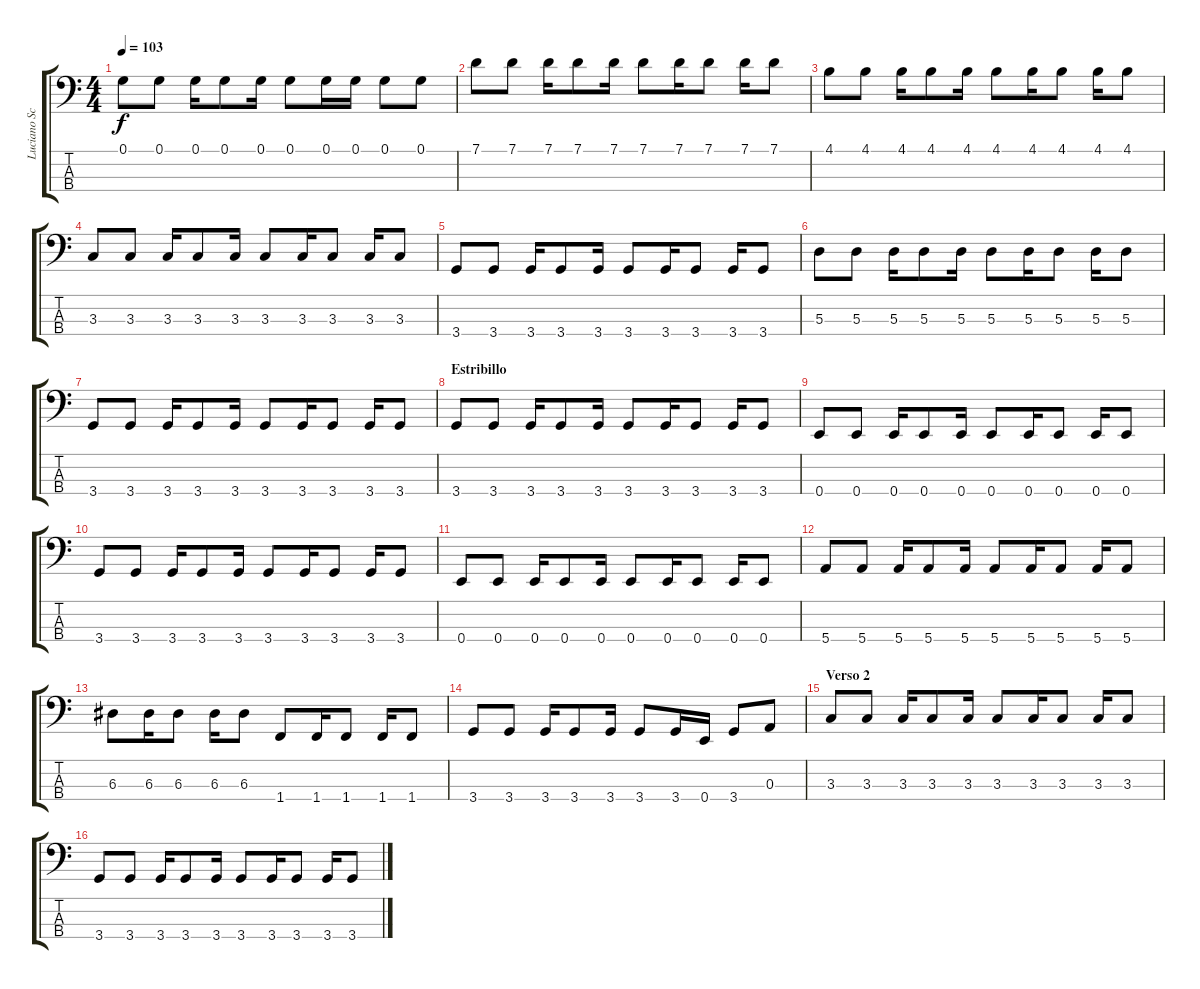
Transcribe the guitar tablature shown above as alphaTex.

\track ("Luciano Scaglione" "Luciano Sc") {instrument electricbassfinger}
\staff {score tabs}
\tuning (G2 D2 A1 E1) {hide}
\ts (4 4)
\tempo 103
\clef f4
\ks c
0.1.8{dy f} 0.1.8 0.1.16 0.1.8 0.1.16 0.1.8 0.1.16 0.1.16 0.1.8 0.1.8 |
7.1.8 7.1.8 7.1.16 7.1.8 7.1.16 7.1.8 7.1.16 7.1.8 7.1.16 7.1.8 |
4.1.8 4.1.8 4.1.16 4.1.8 4.1.16 4.1.8 4.1.16 4.1.8 4.1.16 4.1.8 |
3.3.8 3.3.8 3.3.16 3.3.8 3.3.16 3.3.8 3.3.16 3.3.8 3.3.16 3.3.8 |
3.4.8 3.4.8 3.4.16 3.4.8 3.4.16 3.4.8 3.4.16 3.4.8 3.4.16 3.4.8 |
5.3.8 5.3.8 5.3.16 5.3.8 5.3.16 5.3.8 5.3.16 5.3.8 5.3.16 5.3.8 |
3.4.8 3.4.8 3.4.16 3.4.8 3.4.16 3.4.8 3.4.16 3.4.8 3.4.16 3.4.8 |
\section ("" "Estribillo")
3.4.8 3.4.8 3.4.16 3.4.8 3.4.16 3.4.8 3.4.16 3.4.8 3.4.16 3.4.8 |
0.4.8 0.4.8 0.4.16 0.4.8 0.4.16 0.4.8 0.4.16 0.4.8 0.4.16 0.4.8 |
3.4.8 3.4.8 3.4.16 3.4.8 3.4.16 3.4.8 3.4.16 3.4.8 3.4.16 3.4.8 |
0.4.8 0.4.8 0.4.16 0.4.8 0.4.16 0.4.8 0.4.16 0.4.8 0.4.16 0.4.8 |
5.4.8 5.4.8 5.4.16 5.4.8 5.4.16 5.4.8 5.4.16 5.4.8 5.4.16 5.4.8 |
6.3.8 6.3.16 6.3.8 6.3.16 6.3.8 1.4.8 1.4.16 1.4.8 1.4.16 1.4.8 |
3.4.8 3.4.8 3.4.16 3.4.8 3.4.16 3.4.8 3.4.16 0.4.16 3.4.8 0.3.8 |
\section ("" "Verso 2")
3.3.8 3.3.8 3.3.16 3.3.8 3.3.16 3.3.8 3.3.16 3.3.8 3.3.16 3.3.8 |
3.4.8 3.4.8 3.4.16 3.4.8 3.4.16 3.4.8 3.4.16 3.4.8 3.4.16 3.4.8
